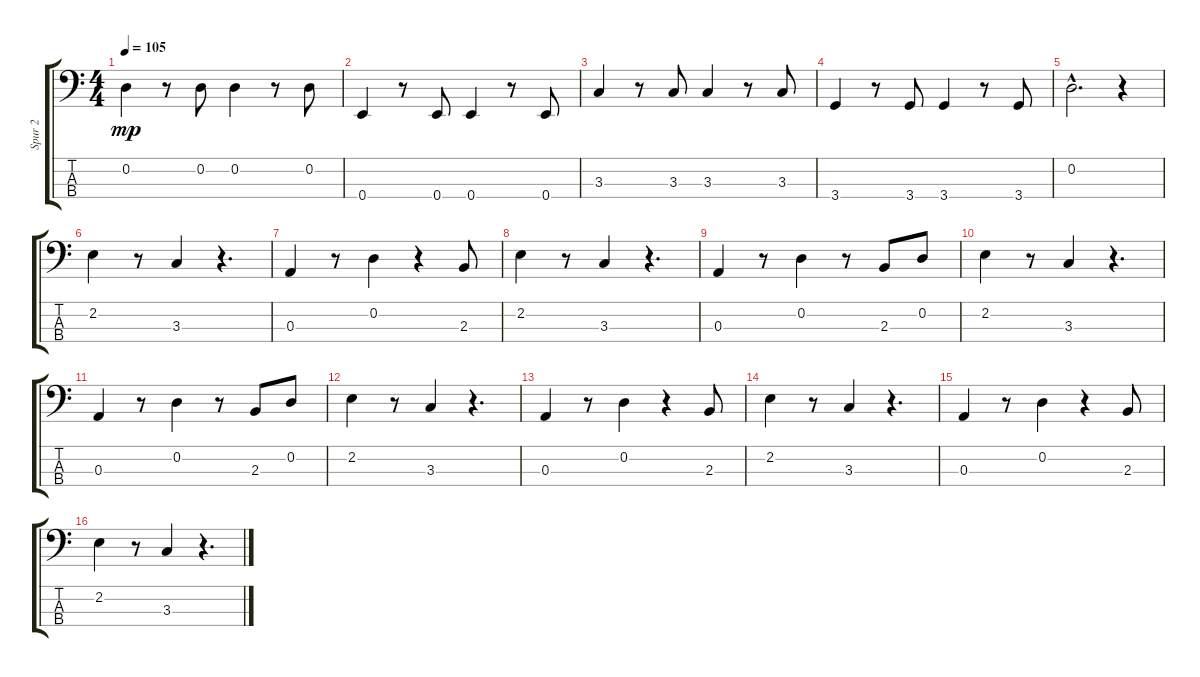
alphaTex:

\track ("Spur 2" "Spur 2") {instrument electricbassfinger}
\staff {score tabs}
\tuning (G2 D2 A1 E1) {hide}
\ts (4 4)
\tempo 105
\clef f4
\ks c
0.2.4{dy mp} r.8 0.2.8 0.2.4 r.8 0.2.8 |
0.4.4 r.8 0.4.8 0.4.4 r.8 0.4.8 |
3.3.4 r.8 3.3.8 3.3.4 r.8 3.3.8 |
3.4.4 r.8 3.4.8 3.4.4 r.8 3.4.8 |
0.2{hac}.2{d} r.4 |
2.2.4 r.8 3.3.4 r.4{d} |
0.3.4 r.8 0.2.4 r.4 2.3.8 |
2.2.4 r.8 3.3.4 r.4{d} |
0.3.4 r.8 0.2.4 r.8 2.3.8 0.2.8 |
2.2.4 r.8 3.3.4 r.4{d} |
0.3.4 r.8 0.2.4 r.8 2.3.8 0.2.8 |
2.2.4 r.8 3.3.4 r.4{d} |
0.3.4 r.8 0.2.4 r.4 2.3.8 |
2.2.4 r.8 3.3.4 r.4{d} |
0.3.4 r.8 0.2.4 r.4 2.3.8 |
2.2.4 r.8 3.3.4 r.4{d}
